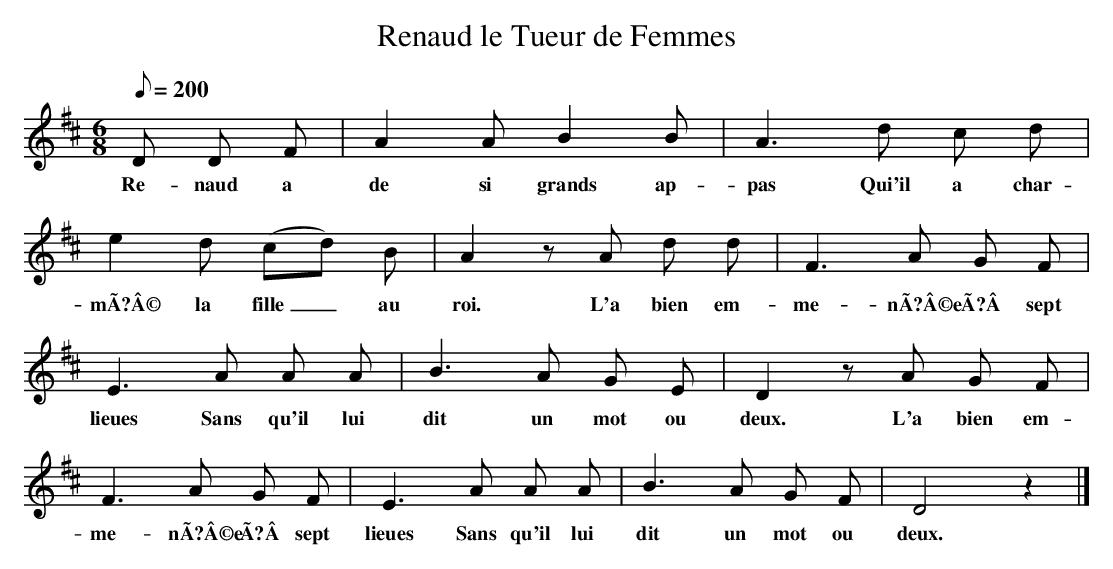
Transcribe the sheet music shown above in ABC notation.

X:1
T:Renaud le Tueur de Femmes
L:1/8
Q:200
M:6/8
K:D
D D F|A2 A B2 B|A3 d c d|
w:Re-naud a de si grands ap-pas Qui'il a char-
e2 d (cd) B|A2 z A d d|F3 A G F|
w:mÃ?Â© la fille_ au roi. L'a bien em-me-nÃ?Â©e Ã?Â  sept
E3 A A A|B3 A G E|D2 z A G F|
w:lieues Sans qu'il lui dit un mot ou deux. L'a bien em-
F3 A G F|E3 A A A|B3 A G F|D4 z2|]
w:me-nÃ?Â©e Ã?Â  sept lieues Sans qu'il lui dit un mot ou deux.
